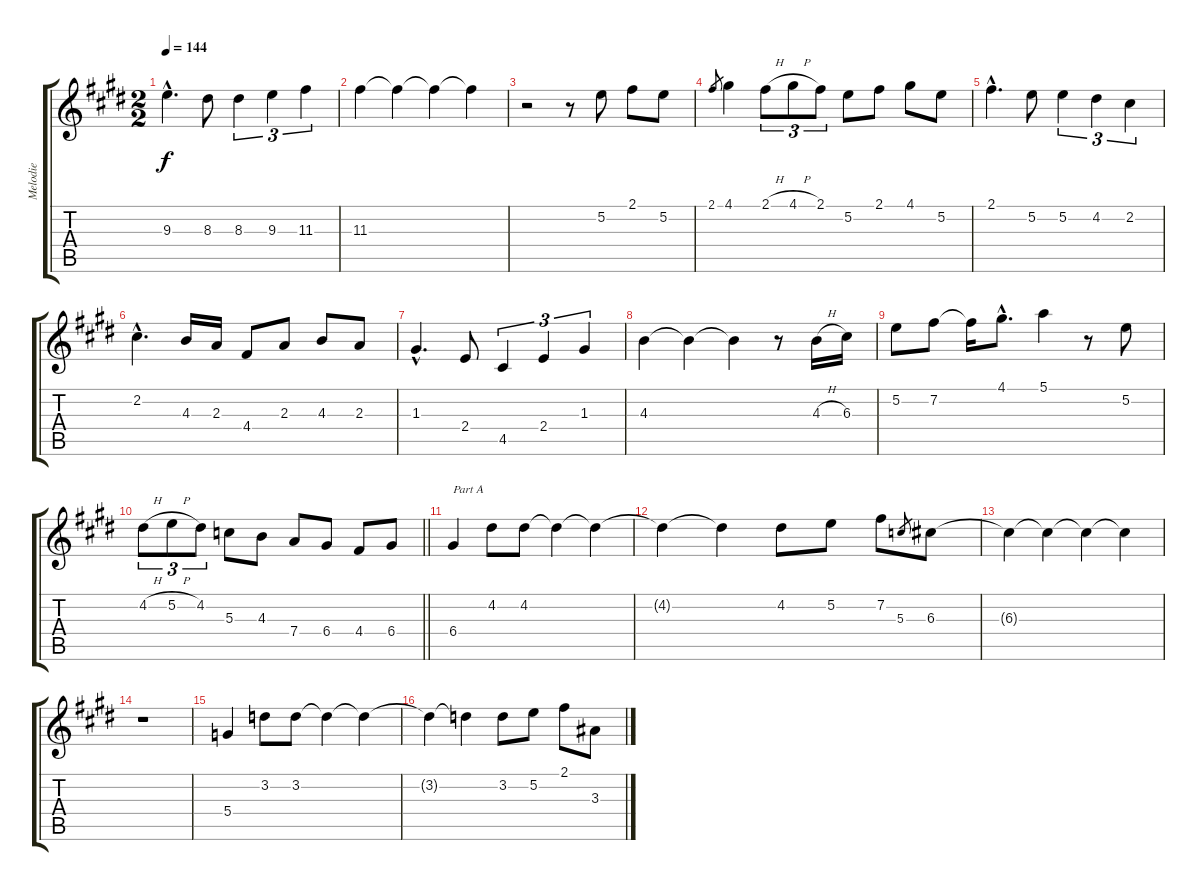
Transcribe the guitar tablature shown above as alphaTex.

\track ("Melodie" "Melodie") {instrument acousticguitarnylon}
\staff {score tabs}
\tuning (E4 B3 G3 D3 A2 E2) {hide}
\ts (2 2)
\tempo 144
\clef g2
\ks e
9.3{hac t}.4{d dy f} 8.3.8 8.3.4{tu (3 2)} 9.3.4{tu (3 2)} 11.3.4{tu (3 2)} |
11.3.4 11.3{t}.4 11.3{t}.4 11.3{t}.4 |
r.2 r.8 5.2.8 2.1.8 5.2.8 |
2.1.8{gr} 4.1.4 2.1{h}.8{tu (3 2)} 4.1{h}.8{tu (3 2)} 2.1.8{tu (3 2)} 5.2.8 2.1.8 4.1.8 5.2.8 |
2.1{hac}.4{d} 5.2.8 5.2.4{tu (3 2)} 4.2.4{tu (3 2)} 2.2.4{tu (3 2)} |
2.2{hac}.4{d} 4.3.16 2.3.16 4.4.8 2.3.8 4.3.8 2.3.8 |
1.3{hac}.4{d} 2.4.8 4.5.4{tu (3 2)} 2.4.4{tu (3 2)} 1.3.4{tu (3 2)} |
4.3.4 4.3{t}.4 4.3{t}.4 r.8 4.3{h}.16 6.3.16 |
5.2.8 7.2.8 7.2{t}.16 4.1{hac}.8{d} 5.1.4 r.8 5.2.8 |
\barLineRight lightlight
4.2{h}.8{tu (3 2)} 5.2{h}.8{tu (3 2)} 4.2.8{tu (3 2)} 5.3.8 4.3.8 7.4.8 6.4.8 4.4.8 6.4.8 |
6.4.4{txt "Part A"} 4.2.8 4.2.8 4.2{t}.4 4.2{t}.4 |
4.2{t}.4 4.2{t}.4 4.2.8 5.2.8 7.2.8 5.3.8{gr} 6.3.8 |
6.3{t}.4 6.3{t}.4 6.3{t}.4 6.3{t}.4 |
r.1 |
5.4.4 3.2.8 3.2.8 3.2{t}.4 3.2{t}.4 |
3.2{t}.4 3.2{t}.4 3.2.8 5.2.8 2.1.8 3.3.8
